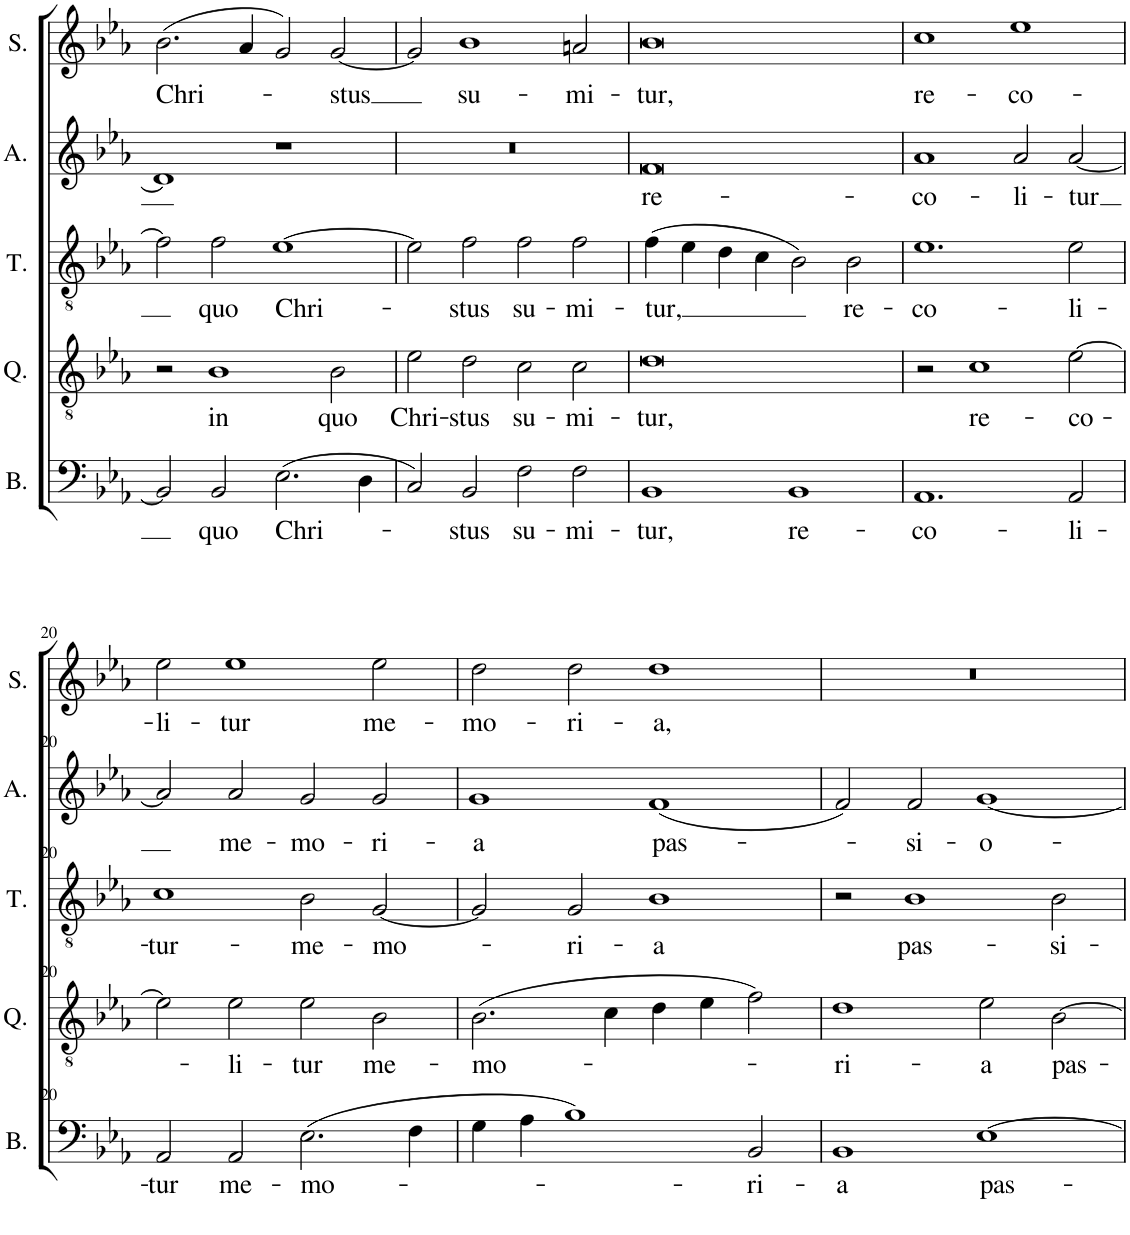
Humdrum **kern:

**kern	**text	**kern	**text	**kern	**text	**kern	**text	**kern	**text
*part5	*part5	*part4	*part4	*part3	*part3	*part2	*part2	*part1	*part1
*staff5	*staff5	*staff4	*staff4	*staff3	*staff3	*staff2	*staff2	*staff1	*staff1
*I"Bass	*	*I"Quintus	*	*I"Tenor	*	*I"Alto	*	*I"Soprano	*
*I'B.	*	*I'Q.	*	*I'T.	*	*I'A.	*	*I'S.	*
!!LO:PB:g=z
*clefF4	*	*clefGv2	*	*clefGv2	*	*clefG2	*	*clefG2	*
*k[b-e-a-]	*	*k[b-e-a-]	*	*k[b-e-a-]	*	*k[b-e-a-]	*	*k[b-e-a-]	*
*M4/2	*	*M4/2	*	*M4/2	*	*M4/2	*	*M4/2	*
=16	=16	=16	=16	=16	=16	=16	=16	=16	=16
!	!	!	!	!	!	!	!	!	!LO:LY:b
2BB-/]	.	2r	.	2f\]	.	1d]	.	(2.b-\	Chri-
!	!LO:LY:b	!	!LO:LY:b	!	!LO:LY:b	!	!	!	!
2BB-/	quo	1B-	in	2f\	quo	.	.	.	.
.	.	.	.	.	.	.	.	4a-/	.
!	!LO:LY:b	!	!	!	!LO:LY:b	!	!	!	!
(2.E-\	Chri-	.	.	[1e-	Chri-	1r	.	2g/)	.
!	!	!	!LO:LY:b	!	!	!	!	!	!LO:LY:b
.	.	2B-\	quo	.	.	.	.	[2g/	-stus
4D\	.	.	.	.	.	.	.	.	.
=17	=17	=17	=17	=17	=17	=17	=17	=17	=17
!	!	!	!LO:LY:b	!	!	!	!	!	!
2C/)	.	2e-\	Chri-	2e-\]	.	0r	.	2g/]	.
!	!LO:LY:b	!	!LO:LY:b	!	!LO:LY:b	!	!	!	!LO:LY:b
2BB-/	-stus	2d\	-stus	2f\	-stus	.	.	1b-	su-
!	!LO:LY:b	!	!LO:LY:b	!	!LO:LY:b	!	!	!	!
2F\	su-	2c\	su-	2f\	su-	.	.	.	.
!	!LO:LY:b	!	!LO:LY:b	!	!LO:LY:b	!	!	!	!LO:LY:b
2F\	-mi-	2c\	-mi-	2f\	-mi-	.	.	2an/	-mi-
=18	=18	=18	=18	=18	=18	=18	=18	=18	=18
!	!LO:LY:b	!	!LO:LY:b	!	!LO:LY:b	!	!LO:LY:b	!	!LO:LY:b
1BB-	-tur,	0d	-tur,	(4f\	-tur,	0f	re-	0b-	-tur,
.	.	.	.	4e-\	.	.	.	.	.
.	.	.	.	4d\	.	.	.	.	.
.	.	.	.	4c\	.	.	.	.	.
!	!LO:LY:b	!	!	!	!	!	!	!	!
1BB-	re-	.	.	2B-\)	.	.	.	.	.
!	!	!	!	!	!LO:LY:b	!	!	!	!
.	.	.	.	2B-\	re-	.	.	.	.
=19	=19	=19	=19	=19	=19	=19	=19	=19	=19
!	!LO:LY:b	!	!	!	!LO:LY:b	!	!LO:LY:b	!	!LO:LY:b
1.AA-	-co-	2r	.	1.e-	-co-	1a-	-co-	1cc	re-
!	!	!	!LO:LY:b	!	!	!	!	!	!
.	.	1c	re-	.	.	.	.	.	.
!	!	!	!	!	!	!	!LO:LY:b	!	!LO:LY:b
.	.	.	.	.	.	2a-/	-li-	1ee-	-co-
!	!LO:LY:b	!	!LO:LY:b	!	!LO:LY:b	!	!LO:LY:b	!	!
2AA-/	-li-	[2e-\	-co-	2e-\	-li-	[2a-/	-tur	.	.
!!LO:LB:g=z
=20	=20	=20	=20	=20	=20	=20	=20	=20	=20
!	!LO:LY:b	!	!	!	!LO:LY:b	!	!	!	!LO:LY:b
2AA-/	-tur	2e-\]	.	1c	-tur-	2a-/]	.	2ee-\	-li-
!	!LO:LY:b	!	!LO:LY:b	!	!	!	!LO:LY:b	!	!LO:LY:b
2AA-/	me-	2e-\	-li-	.	.	2a-/	me-	1ee-	-tur
!	!LO:LY:b	!	!LO:LY:b	!	!LO:LY:b	!	!LO:LY:b	!	!
(2.E-\	-mo-	2e-\	-tur	2B-\	-me-	2g/	-mo-	.	.
!	!	!	!LO:LY:b	!	!LO:LY:b	!	!LO:LY:b	!	!LO:LY:b
.	.	2B-\	me-	[2G/	-mo-	2g/	-ri-	2ee-\	me-
4F\	.	.	.	.	.	.	.	.	.
=21	=21	=21	=21	=21	=21	=21	=21	=21	=21
!	!	!	!LO:LY:b	!	!	!	!LO:LY:b	!	!LO:LY:b
4G\	.	(2.B-\	-mo-	2G/]	.	1g	-a	2dd\	-mo-
4A-\	.	.	.	.	.	.	.	.	.
!	!	!	!	!	!LO:LY:b	!	!	!	!LO:LY:b
1B-)	.	.	.	2G/	-ri-	.	.	2dd\	-ri-
.	.	4c\	.	.	.	.	.	.	.
!	!	!	!	!	!LO:LY:b	!	!LO:LY:b	!	!LO:LY:b
.	.	4d\	.	1B-	-a	(1f	pas-	1dd	-a,
.	.	4e-\	.	.	.	.	.	.	.
!	!LO:LY:b	!	!	!	!	!	!	!	!
2BB-/	-ri-	2f\)	.	.	.	.	.	.	.
=22	=22	=22	=22	=22	=22	=22	=22	=22	=22
!	!LO:LY:b	!	!LO:LY:b	!	!	!	!	!	!
1BB-	-a	1d	-ri-	2r	.	2f/)	.	0r	.
!	!	!	!	!	!LO:LY:b	!	!LO:LY:b	!	!
.	.	.	.	1B-	pas-	2f/	-si-	.	.
!	!LO:LY:b	!	!LO:LY:b	!	!	!	!LO:LY:b	!	!
[1E-	pas-	2e-\	-a	.	.	[1g	-o-	.	.
!	!	!	!LO:LY:b	!	!LO:LY:b	!	!	!	!
.	.	[2B-\	pas-	2B-\	-si-	.	.	.	.
=	=	=	=	=	=	=	=	=	=
*-	*-	*-	*-	*-	*-	*-	*-	*-	*-
